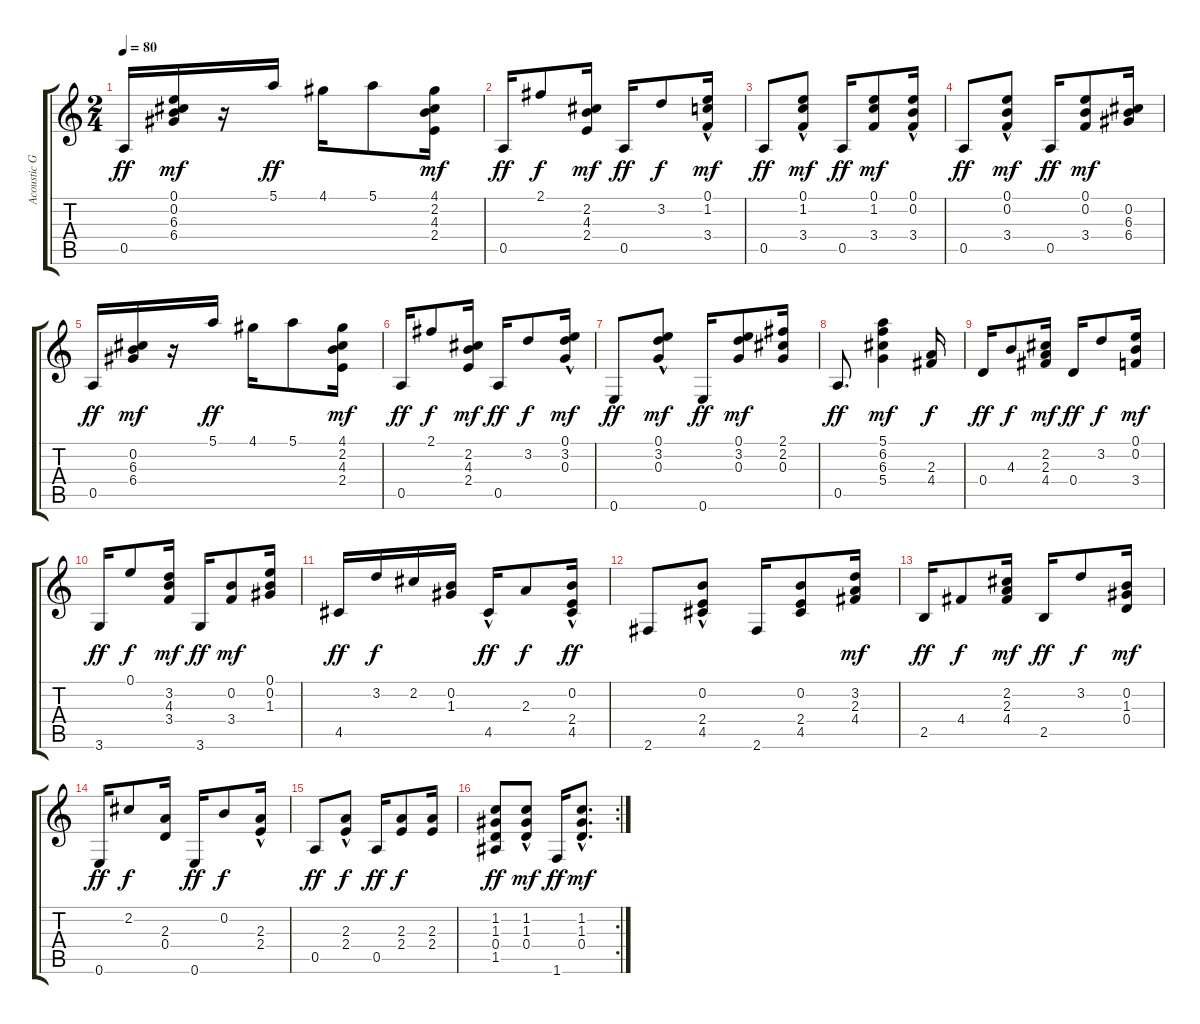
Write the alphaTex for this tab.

\track ("Acoustic Guitar" "Acoustic G") {instrument acousticguitarnylon}
\staff {score tabs}
\tuning (E4 B3 G3 D3 A2 E2) {hide}
\ts (2 4)
\tempo 80
\clef g2
\ks c
0.5.16{dy ff} (0.1 0.2 6.3 6.4).16{dy mf} r.16 5.1.16{dy ff} 4.1.16 5.1.8 (4.1 2.2 4.3 2.4).16{dy mf} |
0.5.16{dy ff} 2.1.8{dy f} (2.2 4.3 2.4).16{dy mf} 0.5.16{dy ff} 3.2.8{dy f} (0.1{hac} 1.2{hac} 3.4{hac}).16{dy mf} |
0.5.8{dy ff} (0.1{hac} 1.2{hac} 3.4{hac}).8{dy mf} 0.5.16{dy ff} (0.1 1.2 3.4).8{dy mf} (0.1{hac} 0.2{hac} 3.4{hac}).16 |
0.5.8{dy ff} (0.1{hac} 0.2{hac} 3.4{hac}).8{dy mf} 0.5.16{dy ff} (0.1 0.2 3.4).8{dy mf} (0.2 6.3 6.4).16 |
0.5.16{dy ff} (0.2 6.3 6.4).16{dy mf} r.16 5.1.16{dy ff} 4.1.16 5.1.8 (4.1 2.2 4.3 2.4).16{dy mf} |
0.5.16{dy ff} 2.1.8{dy f} (2.2 4.3 2.4).16{dy mf} 0.5.16{dy ff} 3.2.8{dy f} (0.1{hac} 3.2{hac} 0.3{hac}).16{dy mf} |
0.6.8{dy ff} (0.1{hac} 3.2{hac} 0.3{hac}).8{dy mf} 0.6.16{dy ff} (0.1 3.2 0.3).8{dy mf} (2.1 2.2 0.3).16 |
0.5.8{d dy ff} (5.1 6.2 6.3 5.4).4{dy mf} (2.3 4.4).16{dy f} |
0.4.16{dy ff} 4.3.8{dy f} (2.2 2.3 4.4).16{dy mf} 0.4.16{dy ff} 3.2.8{dy f} (0.1 0.2 3.4).16{dy mf} |
3.6.16{dy ff} 0.1.8{dy f} (3.2 4.3 3.4).16{dy mf} 3.6.16{dy ff} (0.2 3.4).8{dy mf} (0.1 0.2 1.3).16 |
4.5.16{dy ff} 3.2.16{dy f} 2.2.16 (0.2 1.3).16 4.5{hac}.16{dy ff} 2.3.8{dy f} (0.2{hac} 2.4{hac} 4.5{hac}).16{dy ff} |
2.6.8 (0.2{hac} 2.4{hac} 4.5{hac}).8 2.6.16 (0.2 2.4 4.5).8 (3.2 2.3 4.4).16{dy mf} |
2.5.16{dy ff} 4.4.8{dy f} (2.2 2.3 4.4).16{dy mf} 2.5.16{dy ff} 3.2.8{dy f} (0.2 1.3 0.4).16{dy mf} |
0.6.16{dy ff} 2.2.8{dy f} (2.3 0.4).16 0.6.16{dy ff} 0.2.8{dy f} (2.3{hac} 2.4{hac}).16 |
0.5.8{dy ff} (2.3{hac} 2.4{hac}).8{dy f} 0.5.16{dy ff} (2.3 2.4).8{dy f} (2.3 2.4).16 |
\rc 2
(1.2 1.3 0.4 1.5).8{dy ff} (1.2{hac} 1.3{hac} 0.4{hac}).8{dy mf} 1.6.16{dy ff} (1.2{hac} 1.3{hac} 0.4{hac}).8{d dy mf}
